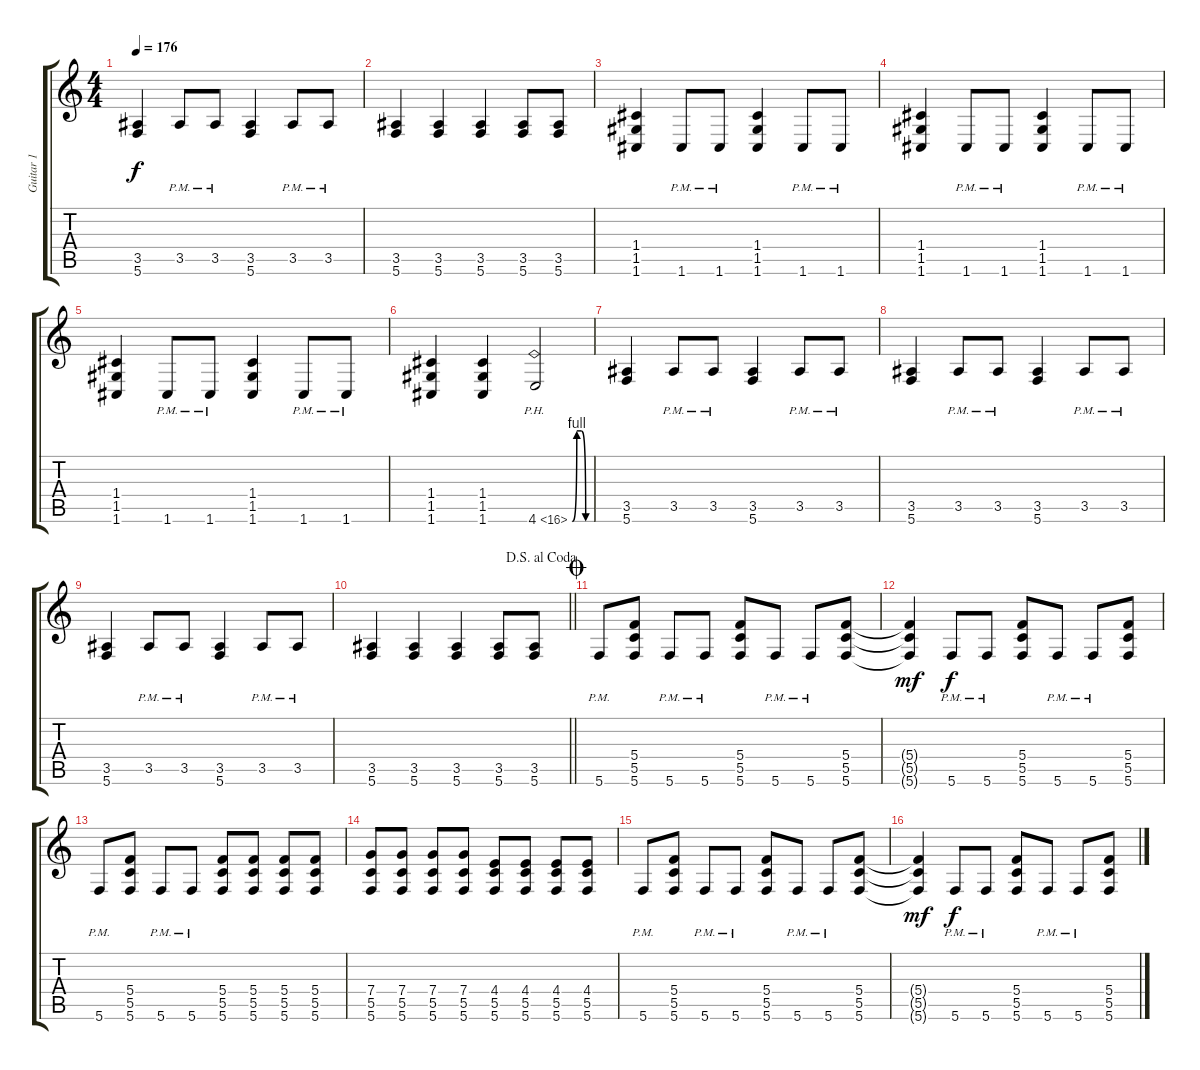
\track ("Guitar 1" "Guitar 1") {instrument distortionguitar}
\staff {score tabs}
\tuning (E4 C4 G3 C3 G2 C2) {hide}
\ts (4 4)
\tempo 176
\clef g2
\ks c
(3.5 5.6).4{dy f} 3.5{pm}.8 3.5{pm}.8 (3.5 5.6).4 3.5{pm}.8 3.5{pm}.8 |
(3.5 5.6).4 (3.5 5.6).4 (3.5 5.6).4 (3.5 5.6).8 (3.5 5.6).8 |
(1.4 1.5 1.6).4 1.6{pm}.8 1.6{pm}.8 (1.4 1.5 1.6).4 1.6{pm}.8 1.6{pm}.8 |
(1.4 1.5 1.6).4 1.6{pm}.8 1.6{pm}.8 (1.4 1.5 1.6).4 1.6{pm}.8 1.6{pm}.8 |
(1.4 1.5 1.6).4 1.6{pm}.8 1.6{pm}.8 (1.4 1.5 1.6).4 1.6{pm}.8 1.6{pm}.8 |
(1.4 1.5 1.6).4 (1.4 1.5 1.6).4 4.6{be (custom 0 0 15 4 30 4 45 0 60 0) ph 12}.2 |
(3.5 5.6).4 3.5{pm}.8 3.5{pm}.8 (3.5 5.6).4 3.5{pm}.8 3.5{pm}.8 |
(3.5 5.6).4 3.5{pm}.8 3.5{pm}.8 (3.5 5.6).4 3.5{pm}.8 3.5{pm}.8 |
(3.5 5.6).4 3.5{pm}.8 3.5{pm}.8 (3.5 5.6).4 3.5{pm}.8 3.5{pm}.8 |
\jump dalsegnoalcoda
\barLineRight lightlight
(3.5 5.6).4 (3.5 5.6).4 (3.5 5.6).4 (3.5 5.6).8 (3.5 5.6).8 |
\jump coda
5.6{pm}.8 (5.4 5.5 5.6).8 5.6{pm}.8 5.6{pm}.8 (5.4 5.5 5.6).8 5.6{pm}.8 5.6{pm}.8 (5.4 5.5 5.6).8 |
(5.4{t} 5.5{t} 5.6{t}).4{dy mf} 5.6{pm}.8{dy f} 5.6{pm}.8 (5.4 5.5 5.6).8 5.6{pm}.8 5.6{pm}.8 (5.4 5.5 5.6).8 |
5.6{pm}.8 (5.4 5.5 5.6).8 5.6{pm}.8 5.6{pm}.8 (5.4 5.5 5.6).8 (5.4 5.5 5.6).8 (5.4 5.5 5.6).8 (5.4 5.5 5.6).8 |
(7.4 5.5 5.6).8 (7.4 5.5 5.6).8 (7.4 5.5 5.6).8 (7.4 5.5 5.6).8 (4.4 5.5 5.6).8 (4.4 5.5 5.6).8 (4.4 5.5 5.6).8 (4.4 5.5 5.6).8 |
5.6{pm}.8 (5.4 5.5 5.6).8 5.6{pm}.8 5.6{pm}.8 (5.4 5.5 5.6).8 5.6{pm}.8 5.6{pm}.8 (5.4 5.5 5.6).8 |
(5.4{t} 5.5{t} 5.6{t}).4{dy mf} 5.6{pm}.8{dy f} 5.6{pm}.8 (5.4 5.5 5.6).8 5.6{pm}.8 5.6{pm}.8 (5.4 5.5 5.6).8
